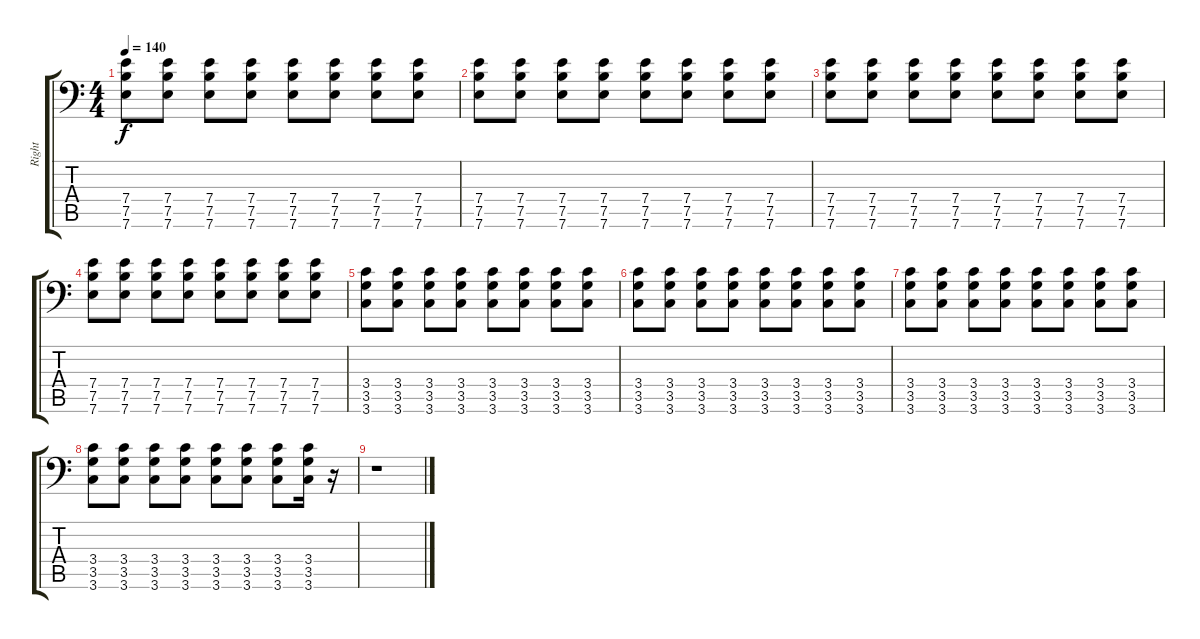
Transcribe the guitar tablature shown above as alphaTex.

\track ("Right" "Right") {instrument distortionguitar}
\staff {score tabs}
\tuning (B3 Gb3 D3 A2 E2 A1) {hide}
\ts (4 4)
\tempo 140
\clef f4
\ks c
(7.4 7.5 7.6).8{dy f} (7.4 7.5 7.6).8 (7.4 7.5 7.6).8 (7.4 7.5 7.6).8 (7.4 7.5 7.6).8 (7.4 7.5 7.6).8 (7.4 7.5 7.6).8 (7.4 7.5 7.6).8 |
(7.4 7.5 7.6).8 (7.4 7.5 7.6).8 (7.4 7.5 7.6).8 (7.4 7.5 7.6).8 (7.4 7.5 7.6).8 (7.4 7.5 7.6).8 (7.4 7.5 7.6).8 (7.4 7.5 7.6).8 |
(7.4 7.5 7.6).8 (7.4 7.5 7.6).8 (7.4 7.5 7.6).8 (7.4 7.5 7.6).8 (7.4 7.5 7.6).8 (7.4 7.5 7.6).8 (7.4 7.5 7.6).8 (7.4 7.5 7.6).8 |
(7.4 7.5 7.6).8 (7.4 7.5 7.6).8 (7.4 7.5 7.6).8 (7.4 7.5 7.6).8 (7.4 7.5 7.6).8 (7.4 7.5 7.6).8 (7.4 7.5 7.6).8 (7.4 7.5 7.6).8 |
(3.4 3.5 3.6).8 (3.4 3.5 3.6).8 (3.4 3.5 3.6).8 (3.4 3.5 3.6).8 (3.4 3.5 3.6).8 (3.4 3.5 3.6).8 (3.4 3.5 3.6).8 (3.4 3.5 3.6).8 |
(3.4 3.5 3.6).8 (3.4 3.5 3.6).8 (3.4 3.5 3.6).8 (3.4 3.5 3.6).8 (3.4 3.5 3.6).8 (3.4 3.5 3.6).8 (3.4 3.5 3.6).8 (3.4 3.5 3.6).8 |
(3.4 3.5 3.6).8 (3.4 3.5 3.6).8 (3.4 3.5 3.6).8 (3.4 3.5 3.6).8 (3.4 3.5 3.6).8 (3.4 3.5 3.6).8 (3.4 3.5 3.6).8 (3.4 3.5 3.6).8 |
(3.4 3.5 3.6).8 (3.4 3.5 3.6).8 (3.4 3.5 3.6).8 (3.4 3.5 3.6).8 (3.4 3.5 3.6).8 (3.4 3.5 3.6).8 (3.4 3.5 3.6).8 (3.4 3.5 3.6).16 r.16 |
r.1
